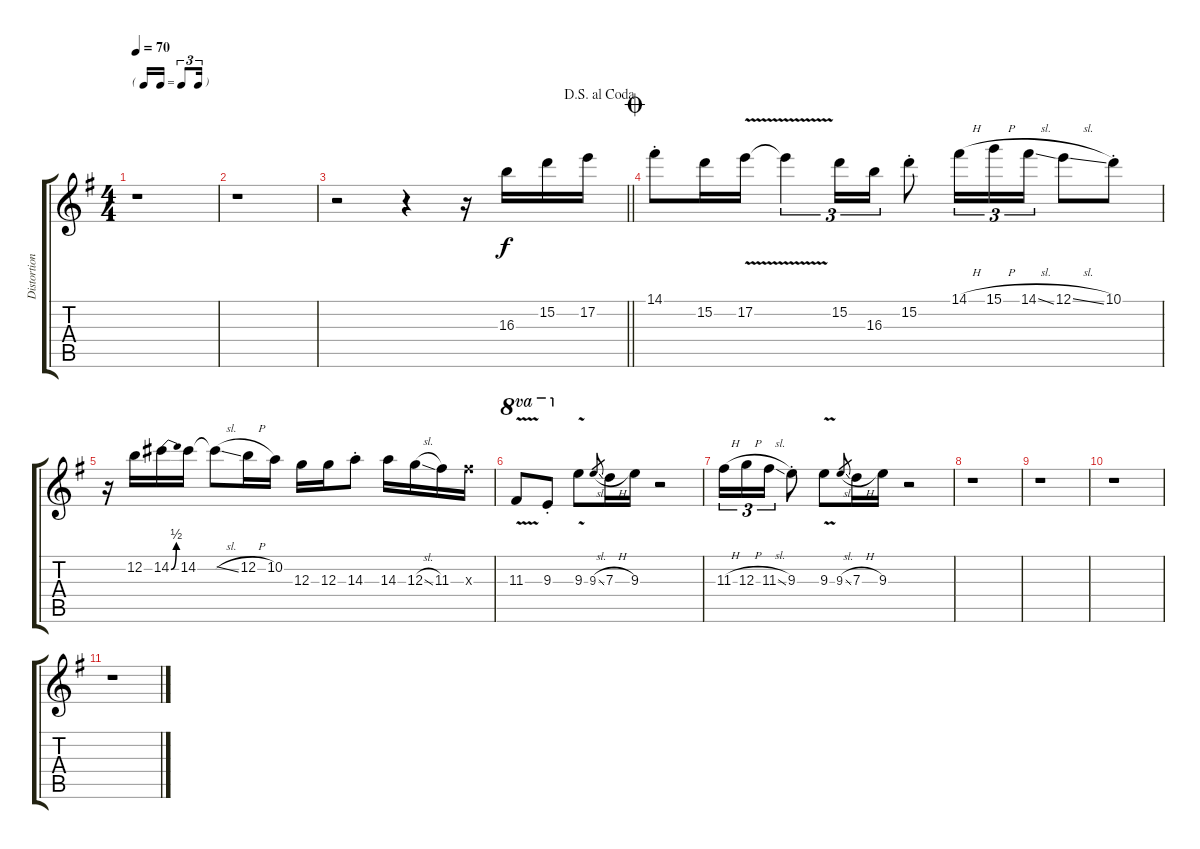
\track ("Distortion 1" "Distortion") {instrument distortionguitar}
\staff {score tabs}
\tuning (E4 B3 G3 D3 A2 E2) {hide}
\ts (4 4)
\tf triplet16th
\tempo 70
\clef g2
\ks g
r.1{dy mf} |
r.1 |
\jump dalsegnoalcoda
\barLineRight lightlight
r.2 r.4 r.16 16.3.16{dy f} 15.2.16 17.2.16 |
\jump coda
14.1{st}.8 15.2.16 17.2{v}.16 17.2{v t}.4{tu (3 2)} 15.2.16{tu (3 2)} 16.3.16{tu (3 2)} 15.2{st}.8 14.1{h}.16{tu (3 2)} 15.1{h}.16{tu (3 2)} 14.1{sl}.16{tu (3 2)} 12.1{sl}.8 10.1{st}.8 |
r.16 12.2.16 14.2{be (bend 0 0 60 2)}.16 14.2.16 14.2{sl t}.8 12.2{h}.16 10.2.16 12.3.16 12.3.16 14.3{st}.8 14.3.16 12.3{sl}.16 11.3.16 11.3{x}.16 |
11.3{v}.8{ot 8va} 9.3{st}.8{ot 8va} 9.3{v}.8 9.3{sl}.8{gr} 7.3{h}.16 9.3.16 r.2 |
11.3{h}.16{tu (3 2)} 12.3{h}.16{tu (3 2)} 11.3{sl}.16{tu (3 2)} 9.3{st}.8 9.3{v}.8 9.3{sl}.8{gr} 7.3{h}.16 9.3.16 r.2 |
r.1 |
r.1 |
r.1 |
r.1
